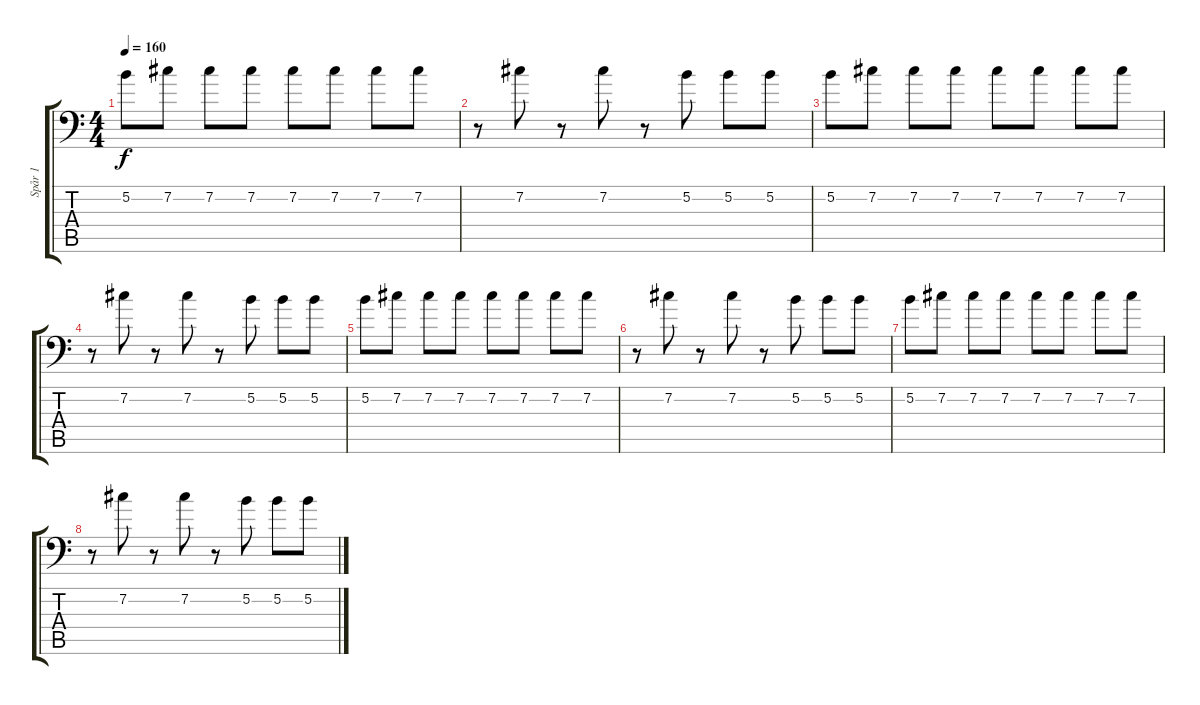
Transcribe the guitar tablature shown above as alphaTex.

\track ("Spår 1" "Spår 1") {instrument electricguitarclean}
\staff {score tabs}
\tuning (B3 Gb3 D3 A2 E2 A1) {hide}
\ts (4 4)
\tempo 160
\clef f4
\ks c
5.2.8{dy f} 7.2.8 7.2.8 7.2.8 7.2.8 7.2.8 7.2.8 7.2.8 |
r.8 7.2.8 r.8 7.2.8 r.8 5.2.8 5.2.8 5.2.8 |
5.2.8 7.2.8 7.2.8 7.2.8 7.2.8 7.2.8 7.2.8 7.2.8 |
r.8 7.2.8 r.8 7.2.8 r.8 5.2.8 5.2.8 5.2.8 |
5.2.8 7.2.8 7.2.8 7.2.8 7.2.8 7.2.8 7.2.8 7.2.8 |
r.8 7.2.8 r.8 7.2.8 r.8 5.2.8 5.2.8 5.2.8 |
5.2.8 7.2.8 7.2.8 7.2.8 7.2.8 7.2.8 7.2.8 7.2.8 |
r.8 7.2.8 r.8 7.2.8 r.8 5.2.8 5.2.8 5.2.8
